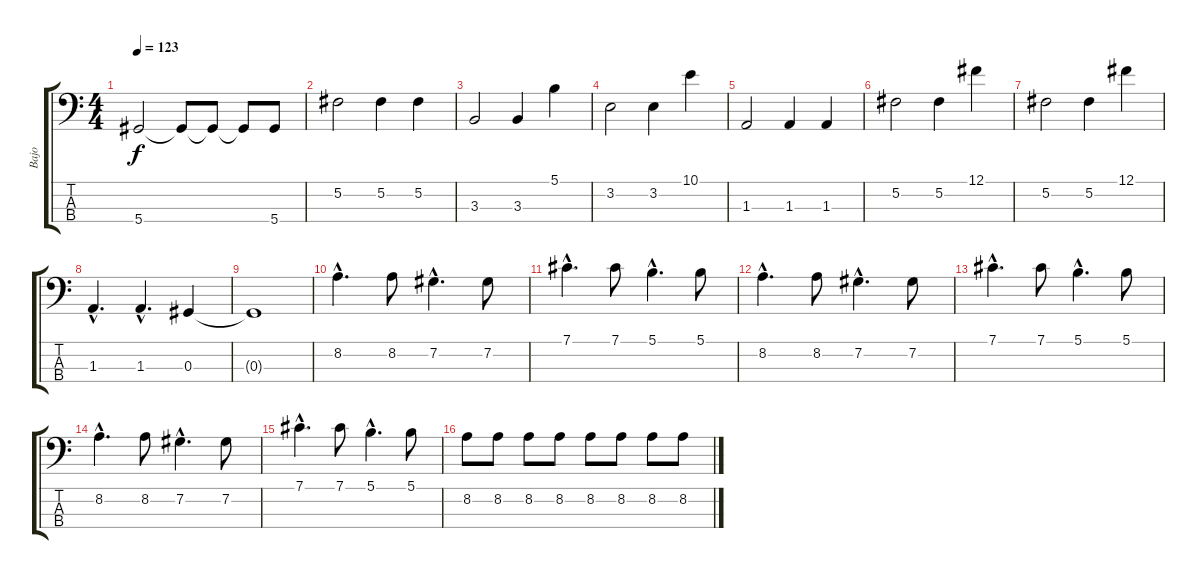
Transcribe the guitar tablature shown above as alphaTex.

\track ("Bajo" "Bajo") {instrument electricguitarjazz}
\staff {score tabs}
\tuning (Gb2 Db2 Ab1 Eb1) {hide}
\ts (4 4)
\tempo 123
\clef f4
\ks c
5.4.2{dy f} 5.4{t}.8 5.4{t}.8 5.4{t}.8 5.4.8 |
5.2.2 5.2.4 5.2.4 |
3.3.2 3.3.4 5.1.4 |
3.2.2 3.2.4 10.1.4 |
1.3.2 1.3.4 1.3.4 |
5.2.2 5.2.4 12.1.4 |
5.2.2 5.2.4 12.1.4 |
1.3{hac}.4{d} 1.3{hac}.4{d} 0.3.4 |
0.3{t}.1 |
8.2{hac}.4{d} 8.2.8 7.2{hac}.4{d} 7.2.8 |
7.1{hac}.4{d} 7.1.8 5.1{hac}.4{d} 5.1.8 |
8.2{hac}.4{d} 8.2.8 7.2{hac}.4{d} 7.2.8 |
7.1{hac}.4{d} 7.1.8 5.1{hac}.4{d} 5.1.8 |
8.2{hac}.4{d} 8.2.8 7.2{hac}.4{d} 7.2.8 |
7.1{hac}.4{d} 7.1.8 5.1{hac}.4{d} 5.1.8 |
8.2.8 8.2.8 8.2.8 8.2.8 8.2.8 8.2.8 8.2.8 8.2{sl}.8
